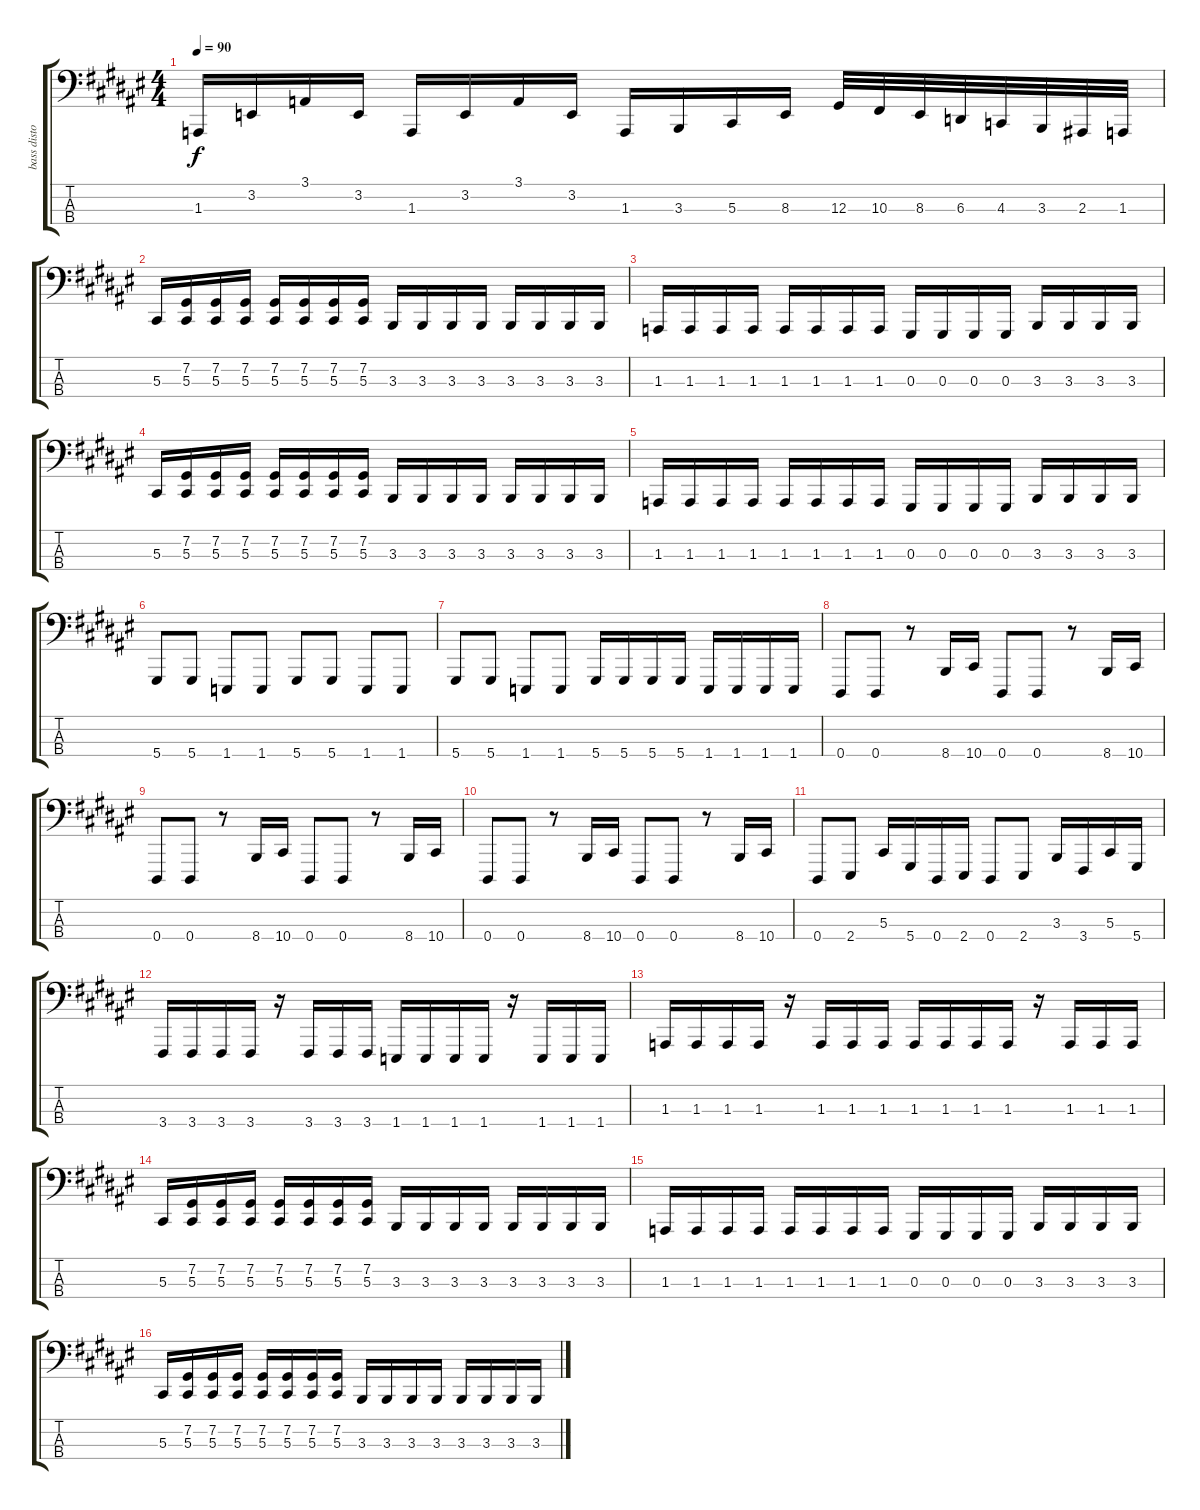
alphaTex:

\track ("bass distortion" "bass disto") {instrument lead8bassandlead}
\staff {score tabs}
\tuning (Gb2 Db2 Ab1 Eb1) {hide}
\ts (4 4)
\tempo 90
\clef f4
\ks d#minor
1.3.16{dy f} 3.2.16 3.1.16 3.2.16 1.3.16 3.2.16 3.1.16 3.2.16 1.3.16 3.3.16 5.3.16 8.3.16 12.3.32 10.3.32 8.3.32 6.3.32 4.3.32 3.3.32 2.3.32 1.3.32 |
5.3.16 (7.2 5.3).16 (7.2 5.3).16 (7.2 5.3).16 (7.2 5.3).16 (7.2 5.3).16 (7.2 5.3).16 (7.2 5.3).16 3.3.16 3.3.16 3.3.16 3.3.16 3.3.16 3.3.16 3.3.16 3.3.16 |
1.3.16 1.3.16 1.3.16 1.3.16 1.3.16 1.3.16 1.3.16 1.3.16 0.3.16 0.3.16 0.3.16 0.3.16 3.3.16 3.3.16 3.3.16 3.3.16 |
5.3.16 (7.2 5.3).16 (7.2 5.3).16 (7.2 5.3).16 (7.2 5.3).16 (7.2 5.3).16 (7.2 5.3).16 (7.2 5.3).16 3.3.16 3.3.16 3.3.16 3.3.16 3.3.16 3.3.16 3.3.16 3.3.16 |
1.3.16 1.3.16 1.3.16 1.3.16 1.3.16 1.3.16 1.3.16 1.3.16 0.3.16 0.3.16 0.3.16 0.3.16 3.3.16 3.3.16 3.3.16 3.3.16 |
5.4.8 5.4.8 1.4.8 1.4.8 5.4.8 5.4.8 1.4.8 1.4.8 |
5.4.8 5.4.8 1.4.8 1.4.8 5.4.16 5.4.16 5.4.16 5.4.16 1.4.16 1.4.16 1.4.16 1.4.16 |
0.4.8 0.4.8 r.8 8.4.16 10.4.16 0.4.8 0.4.8 r.8 8.4.16 10.4.16 |
0.4.8 0.4.8 r.8 8.4.16 10.4.16 0.4.8 0.4.8 r.8 8.4.16 10.4.16 |
0.4.8 0.4.8 r.8 8.4.16 10.4.16 0.4.8 0.4.8 r.8 8.4.16 10.4.16 |
0.4.8 2.4.8 5.3.16 5.4.16 0.4.16 2.4.16 0.4.8 2.4.8 3.3.16 3.4.16 5.3.16 5.4.16 |
3.4.16 3.4.16 3.4.16 3.4.16 r.16 3.4.16 3.4.16 3.4.16 1.4.16 1.4.16 1.4.16 1.4.16 r.16 1.4.16 1.4.16 1.4.16 |
1.3.16 1.3.16 1.3.16 1.3.16 r.16 1.3.16 1.3.16 1.3.16 1.3.16 1.3.16 1.3.16 1.3.16 r.16 1.3.16 1.3.16 1.3.16 |
5.3.16 (7.2 5.3).16 (7.2 5.3).16 (7.2 5.3).16 (7.2 5.3).16 (7.2 5.3).16 (7.2 5.3).16 (7.2 5.3).16 3.3.16 3.3.16 3.3.16 3.3.16 3.3.16 3.3.16 3.3.16 3.3.16 |
1.3.16 1.3.16 1.3.16 1.3.16 1.3.16 1.3.16 1.3.16 1.3.16 0.3.16 0.3.16 0.3.16 0.3.16 3.3.16 3.3.16 3.3.16 3.3.16 |
5.3.16 (7.2 5.3).16 (7.2 5.3).16 (7.2 5.3).16 (7.2 5.3).16 (7.2 5.3).16 (7.2 5.3).16 (7.2 5.3).16 3.3.16 3.3.16 3.3.16 3.3.16 3.3.16 3.3.16 3.3.16 3.3.16
